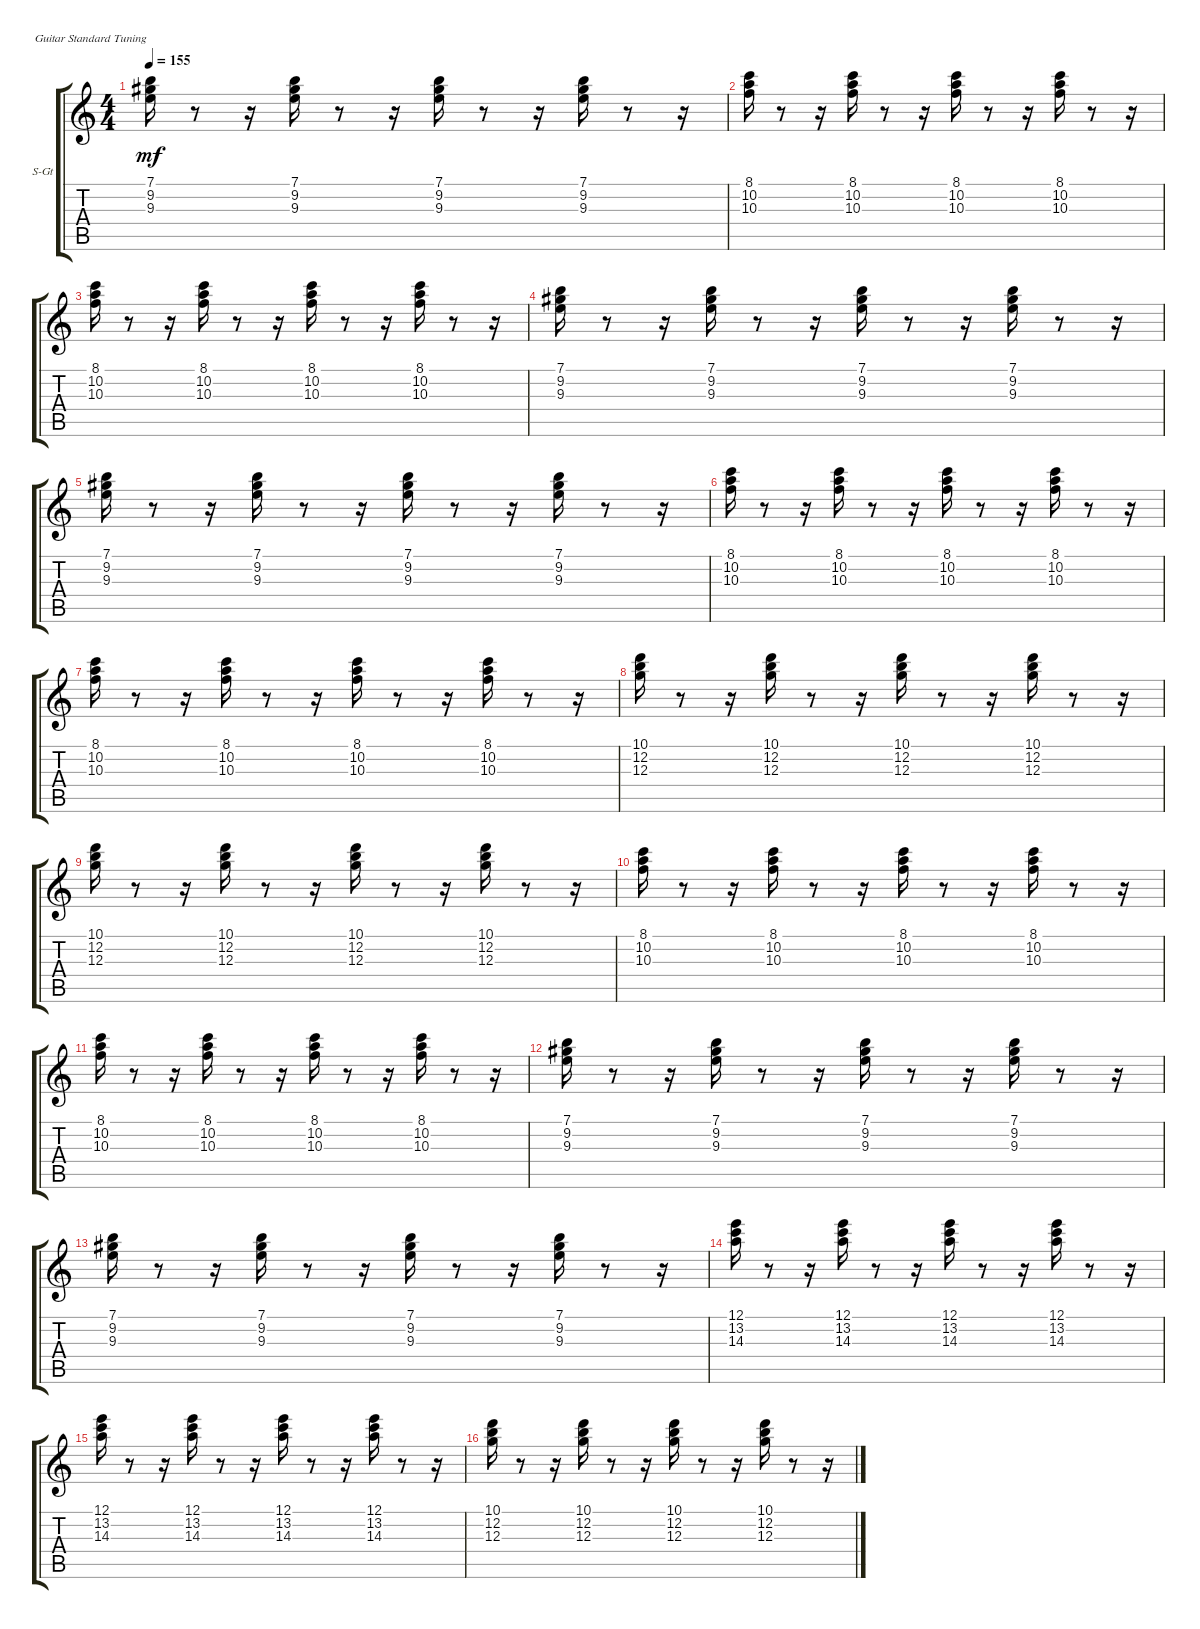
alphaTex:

\defaultSystemsLayout 4
\bracketExtendMode groupsimilarinstruments
\firstSystemTrackNameOrientation horizontal
\otherSystemsTrackNameOrientation horizontal
\track ("Steel Guitar" "S-Gt") {instrument acousticguitarsteel}
\staff {score tabs}
\tuning (E4 B3 G3 D3 A2 E2)
\ts (4 4)
\tempo 155
\clef g2
\ks c
(7.1 9.2 9.3).16{dy mf} r.8 r.16 (7.1 9.2 9.3).16 r.8 r.16 (7.1 9.2 9.3).16 r.8 r.16 (7.1 9.2 9.3).16 r.8 r.16 |
(8.1 10.2 10.3).16 r.8 r.16 (8.1 10.2 10.3).16 r.8 r.16 (8.1 10.2 10.3).16 r.8 r.16 (8.1 10.2 10.3).16 r.8 r.16 |
(8.1 10.2 10.3).16 r.8 r.16 (8.1 10.2 10.3).16 r.8 r.16 (8.1 10.2 10.3).16 r.8 r.16 (8.1 10.2 10.3).16 r.8 r.16 |
(7.1 9.2 9.3).16 r.8 r.16 (7.1 9.2 9.3).16 r.8 r.16 (7.1 9.2 9.3).16 r.8 r.16 (7.1 9.2 9.3).16 r.8 r.16 |
(7.1 9.2 9.3).16 r.8 r.16 (7.1 9.2 9.3).16 r.8 r.16 (7.1 9.2 9.3).16 r.8 r.16 (7.1 9.2 9.3).16 r.8 r.16 |
(8.1 10.2 10.3).16 r.8 r.16 (8.1 10.2 10.3).16 r.8 r.16 (8.1 10.2 10.3).16 r.8 r.16 (8.1 10.2 10.3).16 r.8 r.16 |
(8.1 10.2 10.3).16 r.8 r.16 (8.1 10.2 10.3).16 r.8 r.16 (8.1 10.2 10.3).16 r.8 r.16 (8.1 10.2 10.3).16 r.8 r.16 |
(10.1 12.2 12.3).16 r.8 r.16 (10.1 12.2 12.3).16 r.8 r.16 (10.1 12.2 12.3).16 r.8 r.16 (10.1 12.2 12.3).16 r.8 r.16 |
(10.1 12.2 12.3).16 r.8 r.16 (10.1 12.2 12.3).16 r.8 r.16 (10.1 12.2 12.3).16 r.8 r.16 (10.1 12.2 12.3).16 r.8 r.16 |
(8.1 10.2 10.3).16 r.8 r.16 (8.1 10.2 10.3).16 r.8 r.16 (8.1 10.2 10.3).16 r.8 r.16 (8.1 10.2 10.3).16 r.8 r.16 |
(8.1 10.2 10.3).16 r.8 r.16 (8.1 10.2 10.3).16 r.8 r.16 (8.1 10.2 10.3).16 r.8 r.16 (8.1 10.2 10.3).16 r.8 r.16 |
(7.1 9.2 9.3).16 r.8 r.16 (7.1 9.2 9.3).16 r.8 r.16 (7.1 9.2 9.3).16 r.8 r.16 (7.1 9.2 9.3).16 r.8 r.16 |
(7.1 9.2 9.3).16 r.8 r.16 (7.1 9.2 9.3).16 r.8 r.16 (7.1 9.2 9.3).16 r.8 r.16 (7.1 9.2 9.3).16 r.8 r.16 |
(12.1 13.2 14.3).16 r.8 r.16 (12.1 13.2 14.3).16 r.8 r.16 (12.1 13.2 14.3).16 r.8 r.16 (12.1 13.2 14.3).16 r.8 r.16 |
(12.1 13.2 14.3).16 r.8 r.16 (12.1 13.2 14.3).16 r.8 r.16 (12.1 13.2 14.3).16 r.8 r.16 (12.1 13.2 14.3).16 r.8 r.16 |
(10.1 12.2 12.3).16 r.8 r.16 (10.1 12.2 12.3).16 r.8 r.16 (10.1 12.2 12.3).16 r.8 r.16 (10.1 12.2 12.3).16 r.8 r.16
